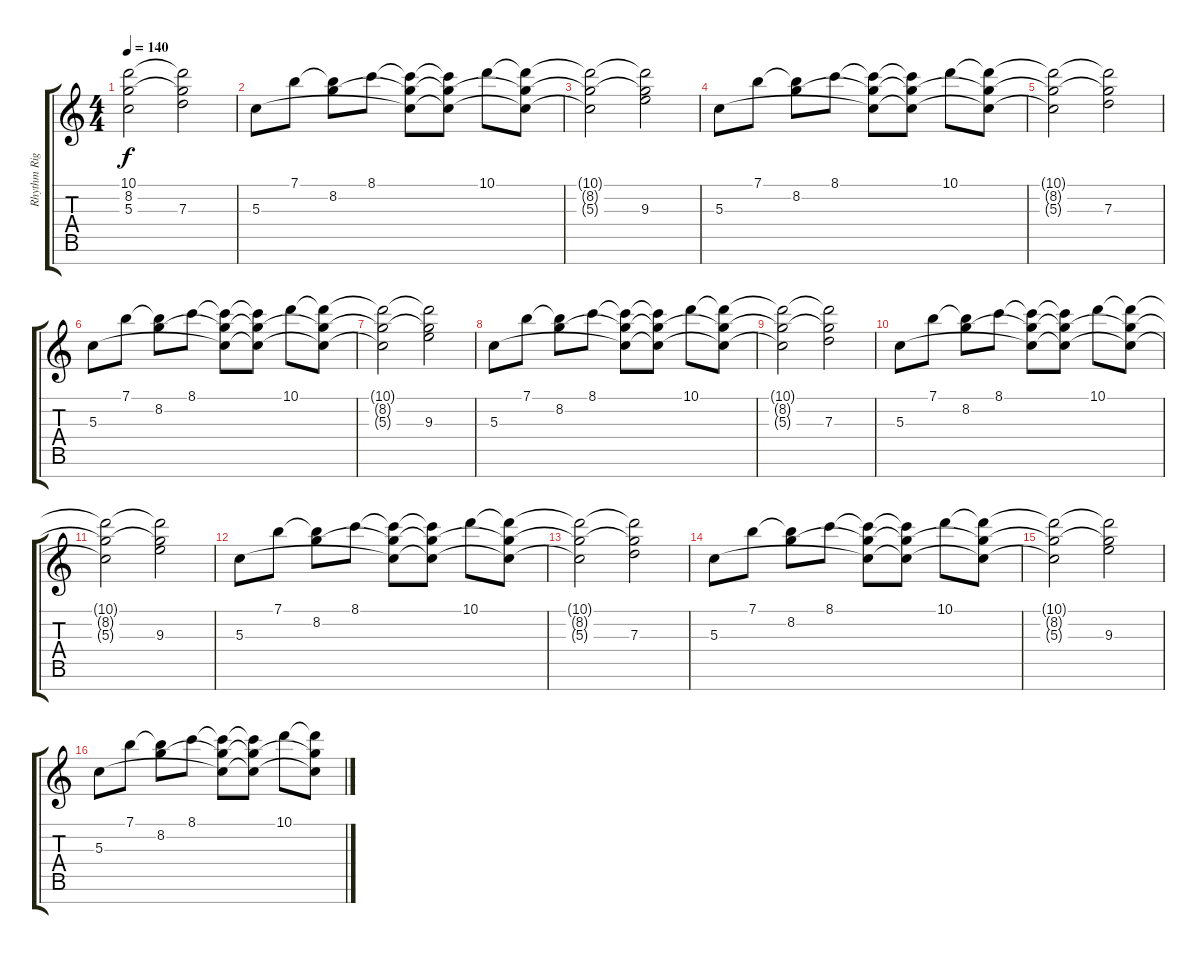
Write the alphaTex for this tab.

\track ("Rhythm Right" "Rhythm Rig") {instrument overdrivenguitar}
\staff {score tabs}
\tuning (E4 B3 G3 D3 A2 E2 B1) {hide}
\ts (4 4)
\tempo 140
\clef g2
\ks c
(10.1{t} 8.2{t} 5.3{t}).2{dy f} (10.1{t} 8.2{t} 7.3).2 |
5.3.8 7.1.8 (7.1{t} 8.2).8 8.1.8 (8.1{t} 8.2{t} 5.3{t}).8 (8.1{t} 8.2{t} 5.3{t}).8 10.1.8 (10.1{t} 8.2{t} 5.3{t}).8 |
(10.1{t} 8.2{t} 5.3{t}).2 (10.1{t} 8.2{t} 9.3).2 |
5.3.8 7.1.8 (7.1{t} 8.2).8 8.1.8 (8.1{t} 8.2{t} 5.3{t}).8 (8.1{t} 8.2{t} 5.3{t}).8 10.1.8 (10.1{t} 8.2{t} 5.3{t}).8 |
(10.1{t} 8.2{t} 5.3{t}).2 (10.1{t} 8.2{t} 7.3).2 |
5.3.8 7.1.8 (7.1{t} 8.2).8 8.1.8 (8.1{t} 8.2{t} 5.3{t}).8 (8.1{t} 8.2{t} 5.3{t}).8 10.1.8 (10.1{t} 8.2{t} 5.3{t}).8 |
(10.1{t} 8.2{t} 5.3{t}).2 (10.1{t} 8.2{t} 9.3).2 |
5.3.8 7.1.8 (7.1{t} 8.2).8 8.1.8 (8.1{t} 8.2{t} 5.3{t}).8 (8.1{t} 8.2{t} 5.3{t}).8 10.1.8 (10.1{t} 8.2{t} 5.3{t}).8 |
(10.1{t} 8.2{t} 5.3{t}).2 (10.1{t} 8.2{t} 7.3).2 |
5.3.8 7.1.8 (7.1{t} 8.2).8 8.1.8 (8.1{t} 8.2{t} 5.3{t}).8 (8.1{t} 8.2{t} 5.3{t}).8 10.1.8 (10.1{t} 8.2{t} 5.3{t}).8 |
(10.1{t} 8.2{t} 5.3{t}).2 (10.1{t} 8.2{t} 9.3).2 |
5.3.8 7.1.8 (7.1{t} 8.2).8 8.1.8 (8.1{t} 8.2{t} 5.3{t}).8 (8.1{t} 8.2{t} 5.3{t}).8 10.1.8 (10.1{t} 8.2{t} 5.3{t}).8 |
(10.1{t} 8.2{t} 5.3{t}).2 (10.1{t} 8.2{t} 7.3).2 |
5.3.8 7.1.8 (7.1{t} 8.2).8 8.1.8 (8.1{t} 8.2{t} 5.3{t}).8 (8.1{t} 8.2{t} 5.3{t}).8 10.1.8 (10.1{t} 8.2{t} 5.3{t}).8 |
(10.1{t} 8.2{t} 5.3{t}).2 (10.1{t} 8.2{t} 9.3).2 |
5.3.8 7.1.8 (7.1{t} 8.2).8 8.1.8 (8.1{t} 8.2{t} 5.3{t}).8 (8.1{t} 8.2{t} 5.3{t}).8 10.1.8 (10.1{t} 8.2{t} 5.3{t}).8
